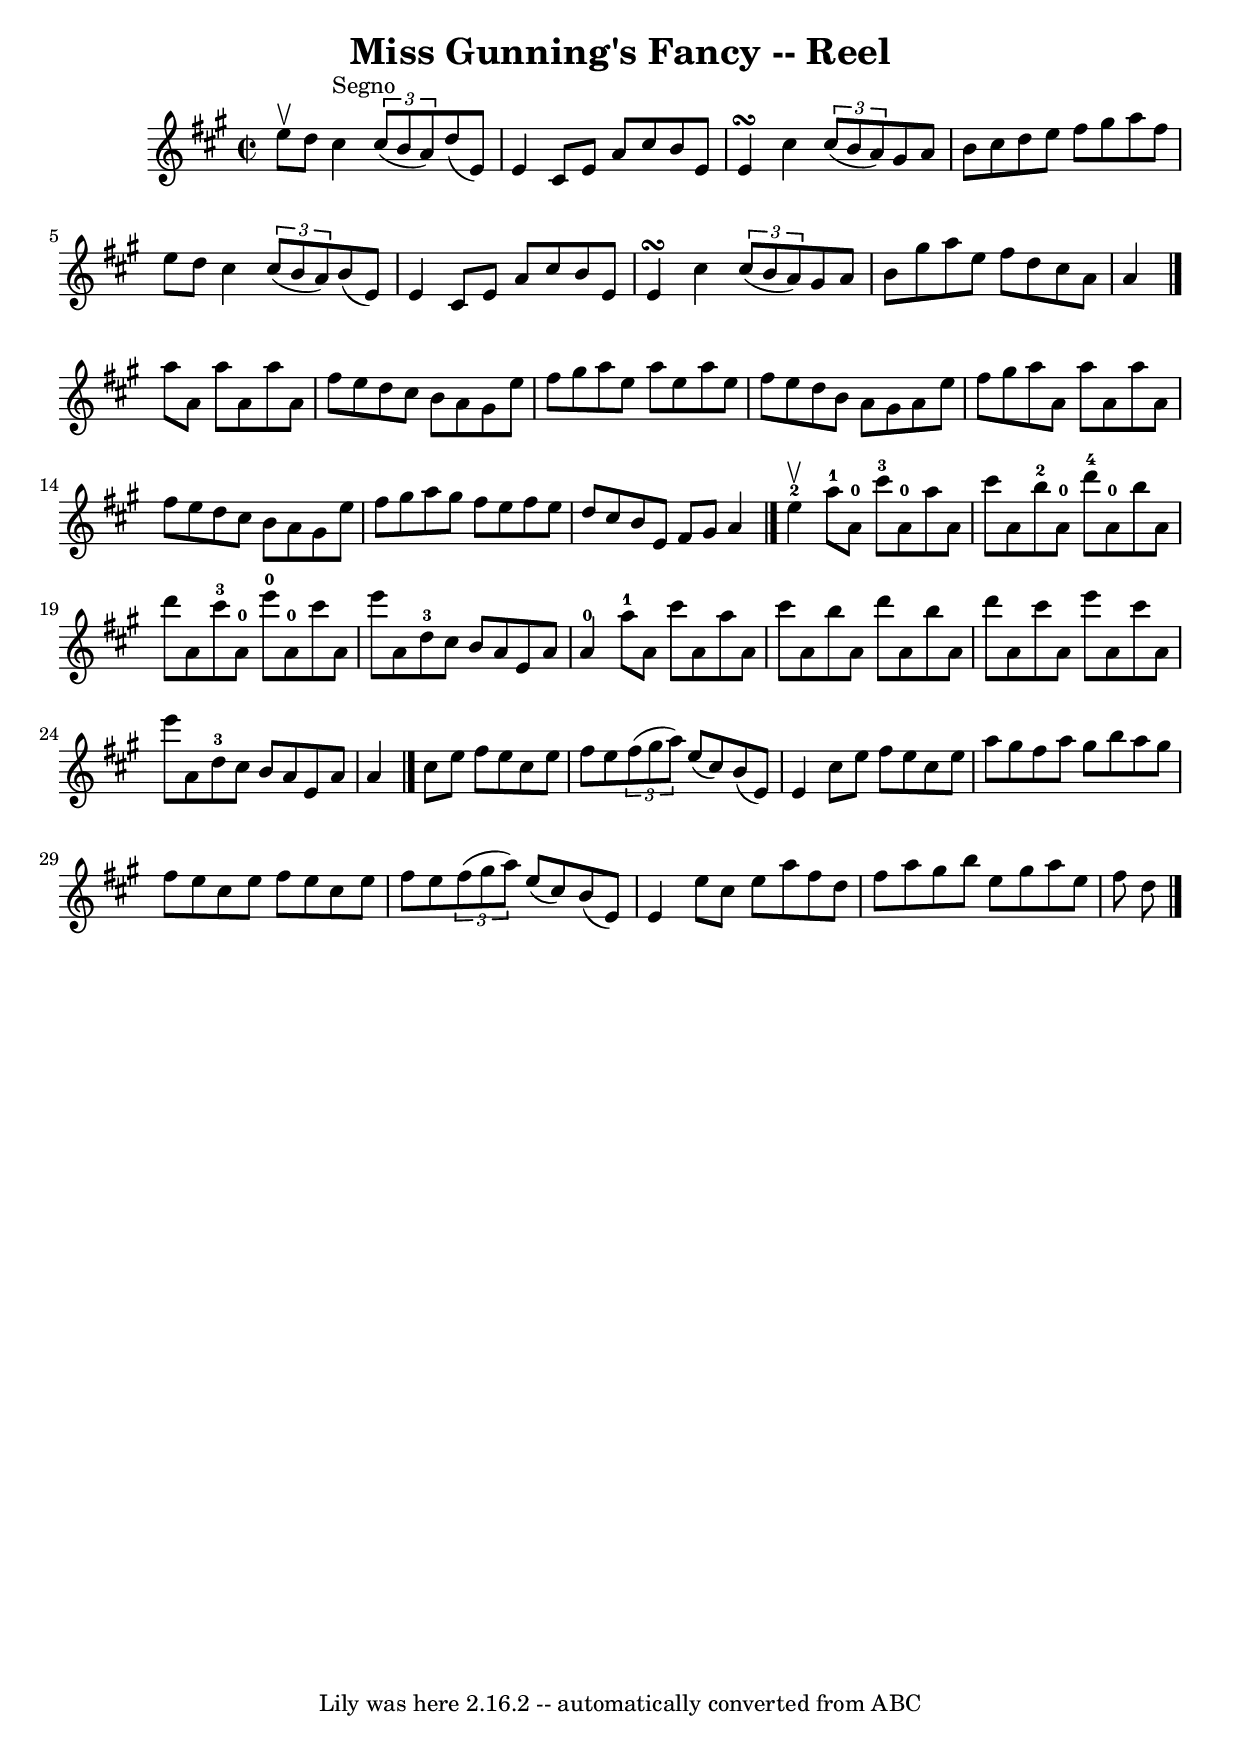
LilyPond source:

\version "2.16.2"
\include "Mammoth.ily"
\header {
  %% book = "Ryan's Mammoth Collection"
  crossRefNumber = "1"
  footnotes = "\\\\214 =FF=20"
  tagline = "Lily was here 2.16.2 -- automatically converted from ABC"
  title = "Miss Gunning's Fancy -- Reel"

}
voicedefault =  {


  \override Staff.TimeSignature #'style = #'C
  \time 2/2 
  \key a \major
 e''8^\upbow d''8    |
  cis''4^"Segno"  
  \times 2/3 { cis''8 (b'8 a'8) 
	     } d''8 (e'8) e'4    
  |
  cis'8 e'8 a'8 cis''8 b'8 e'8 e'4\turn    |
  
  cis''4    \times 2/3 { cis''8 (b'8 a'8) 
		       } gis'8 a'8 b'8    
  cis''8    |
  d''8 e''8 fis''8 gis''8 a''8 fis''8 e''8 
  d''8    |
  cis''4    \times 2/3 { cis''8 (b'8 a'8) 
		       }  
  b'8 (e'8) e'4    |
  cis'8 e'8 a'8 cis''8 b'8    
  e'8 e'4\turn    |
  cis''4    \times 2/3 { cis''8 (b'8 a'8  
			 -) 
		       } gis'8 a'8 b'8 gis''8    |
  a''8 e''8 fis''8    
  d''8 cis''8 a'8 a'4    \bar "|." a''8 a'8 a''8 a'8    
  a''8 a'8 fis''8 e''8    |
  d''8 cis''8 b'8 a'8    
  gis'8 e''8 fis''8 gis''8    |
  a''8 e''8 a''8 e''8    
  a''8 e''8 fis''8 e''8    |
  d''8 b'8 a'8 gis'8 a'8 
  e''8 fis''8 gis''8    |
  a''8 a'8 a''8 a'8    
  a''8 a'8 fis''8 e''8    |
  d''8 cis''8 b'8 a'8    
  gis'8 e''8 fis''8 gis''8    |
  a''8 gis''8 fis''8    
  e''8 fis''8 e''8 d''8 cis''8    |
  b'8 e'8 fis'8    
  gis'8 a'4    \bar "|." e''4-2^\upbow |
  a''8-1 a'8 
  -0 cis'''8-3 a'8-0 a''8 a'8 cis'''8 a'8    |
  
  b''8-2 a'8-0 d'''8-4 a'8-0 b''8 a'8 d'''8 a'8    
  |
  cis'''8-3 a'8-0 e'''8-0 a'8-0 cis'''8 a'8 
  e'''8 a'8    |
  d''8-3 cis''8 b'8 a'8 e'8 a'8  
  a'4-0   |
  a''8-1 a'8 cis'''8 a'8 a''8 a'8    
  cis'''8 a'8    |
  b''8 a'8 d'''8 a'8 b''8 a'8    
  d'''8 a'8    |
  cis'''8 a'8 e'''8 a'8 cis'''8 a'8    
  e'''8 a'8    |
  d''8-3 cis''8 b'8 a'8 e'8 a'8    
  a'4    \bar "|." cis''8 e''8 fis''8 e''8 cis''8 e''8    
  fis''8 e''8    |
  \times 2/3 { fis''8 (gis''8 a''8) 
	     }   
  e''8 (cis''8) b'8 (e'8) e'4    |
  cis''8 e''8    
  fis''8 e''8 cis''8 e''8 a''8 gis''8    |
  fis''8 a''8 
  gis''8 b''8 a''8 gis''8 fis''8 e''8    |
  cis''8  
  e''8 fis''8 e''8 cis''8 e''8 fis''8 e''8    |
  
  \times 2/3 { fis''8 (gis''8 a''8) 
	     } e''8 (cis''8) b'8 (
  e'8) e'4    |
  e''8 cis''8 e''8 a''8 fis''8 d''8    
  fis''8 a''8    |
  gis''8 b''8 e''8 gis''8 a''8 e''8   
  fis''8 d''8    \bar "|."   

}

\score{
  <<

    \context Staff="default"
    {
      \voicedefault 
      
    }

  >>
  \layout {
    
  }
  \midi {
  }

}
